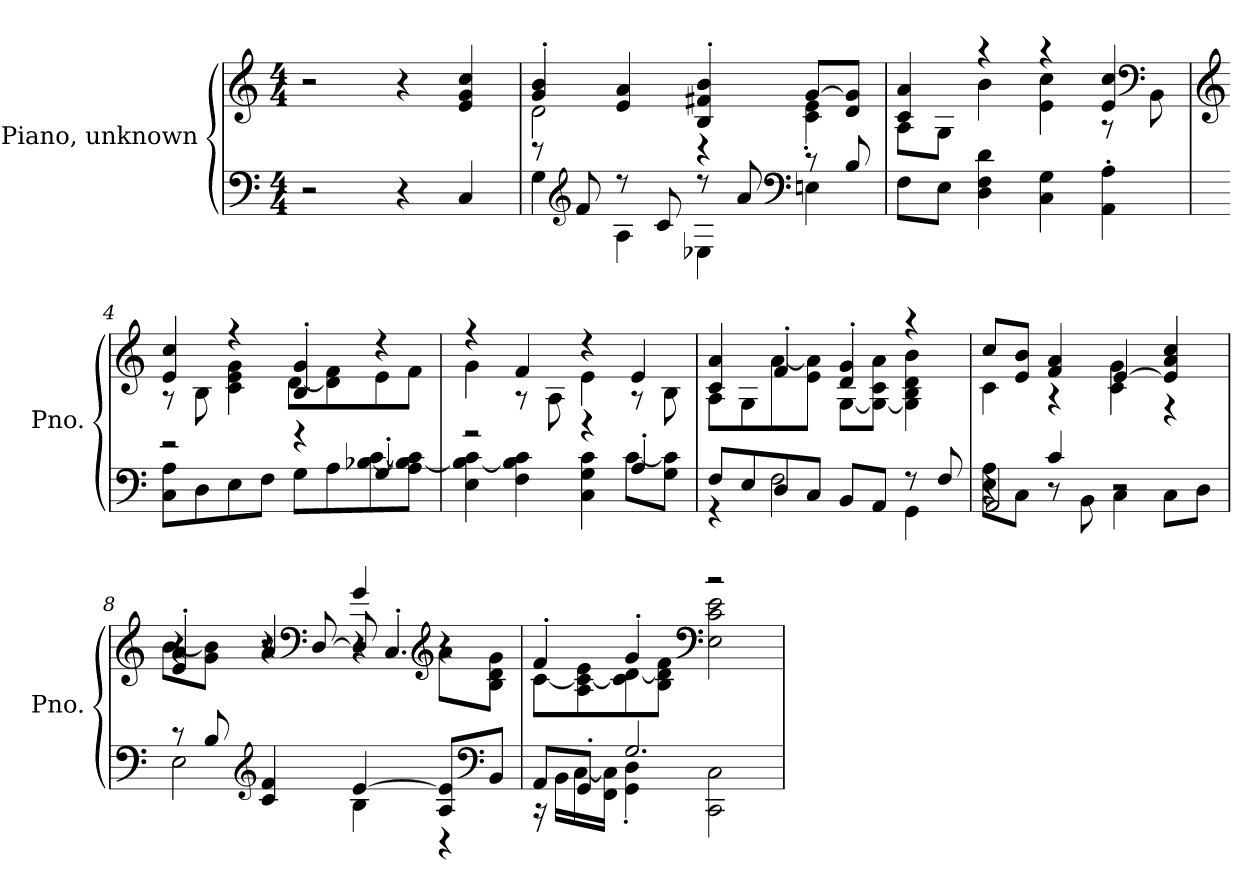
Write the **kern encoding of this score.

**kern	**kern
*part1	*part1
*staff2	*staff1
*I"Piano, unknown	*
*I'Pno.	*
*clefF4	*clefG2
*k[]	*k[]
*M4/4	*M4/4
*MM120	*MM120
=1	=1
2r	2r
4r	4r
4C/	4e/ 4g/ 4cc/
=2	=2
*^	*^
8r	4G\	4g/' 4b/'	2d\
*clefG2	*	*	*
8f/	.	.	.
8r	4A\	4e/ 4a/	.
8c/	.	.	.
8r	4E-X\	4B/' 4f#X/' 4b/'	4r
8a/	.	.	.
*clefF4	*	*	*
8r	4En\	[8g/L	4c\' 4e\'
8B/	.	8d/ 8g/]J	.
*v	*v	*	*
=3	=3	=3
8F\L	4c/ 4a/	8A\L
8E\J	.	8G\J
4D\ 4F\ 4d\	4r	4b\
4C\ 4G\	4r	4e\ 4cc\
4AA\' 4A\'	4e/ 4cc/	8r
*	*clefF4	*
.	.	8BB\
=4	=4	=4
*	*clefG2	*
*^	*	*
2r	8C\ 8A\L	4e/ 4cc/	8r
.	8D\	.	8B\
.	8E\	4r	4c\ 4e\ 4g\
.	8F\J	.	.
4r	8G\L	4B/' 4g/'	[8d\L
.	8A\	.	8d\] 8f\
4G'/	[8B-X\ [8c\	4r	8e\
.	8A\ 8B-\_ 8c\]J	.	8f\J
!!LO:LB:g=z	!!
=5	=5	=5	=5
2r	4E\ 4B-\_ 4c\	4r	4g\
.	4F\ 4B-\] 4c\	4f/	8r
.	.	.	8A\
4r	4C\ 4G\ 4c\	4r	4e\
4A'/	[8c\L	4e/	8r
.	8G\ 8c\]J	.	8B\
=6	=6	=6	=6
8F/L	4r	4c/ 4a/	8A\L
8E/	.	.	8G\
8D/	2F\	4f'/	[8a\
8C/J	.	.	8e\ 8a\]J
8BB/L	.	4d/' 4g/'	[8G\L
8AA/J	.	.	8G\_ 8c\ 8a\J
8r	4GG\	4r	4G\] 4B\ 4d\ 4b\
8F/	.	.	.
=7	=7	=7	=7
*	*^	*	*
4r	8E\ 8A\L	2AA/	8cc/L	4c\
.	8C\J	.	8e/ 8b/J	.
4c/	8r	.	4f/ 4a/	4r
.	8BB\	.	.	.
2r	4C\	2r	[4e/	4c\ 4g\
.	8C\L	.	4e/] 4a/ 4cc/	4r
.	8D\J	.	.	.
*	*v	*v	*	*
!!LO:LB:g=z
=8	=8	=8	=8
*	*	*	*^
8r	2E\	4e/' 4a/'	[8b\L	4r
8B/	.	.	8g\ 8b\]J	.
*clefG2	*	*	*	*
4c/ 4f/	.	4a/	4r	8r
*	*	*clefF4	*	*
.	.	.	.	[8D/
[4e/	4B\	4g/	4r	8D/]
.	.	.	.	4.C'/
*	*	*clefG2	*	*
8A/ 8e/]L	4r	4r	8a\L	.
*clefF4	*	*	*	*
8BB/J	.	.	8B\ 8d\ 8g\J	.
*	*	*	*v	*v
=9	=9	=9	=9
8AA/L	16r	4f'/	[8c\L
.	16BB\LL	.	.
8GG'/J	[16C\	.	8A\ 8c\_ 8e\
.	16FF\ 16C\]JJ	.	.
2.G/	4GG\' 4D\'	4g'/	8c\] [8d\
.	.	.	8B\ 8d\] 8f\J
*	*	*clefF4	*
.	2CC\ 2C\	2r	2E\ 2c\ 2e\
*v	*v	*	*
*	*v	*v
=	=
*-	*-
